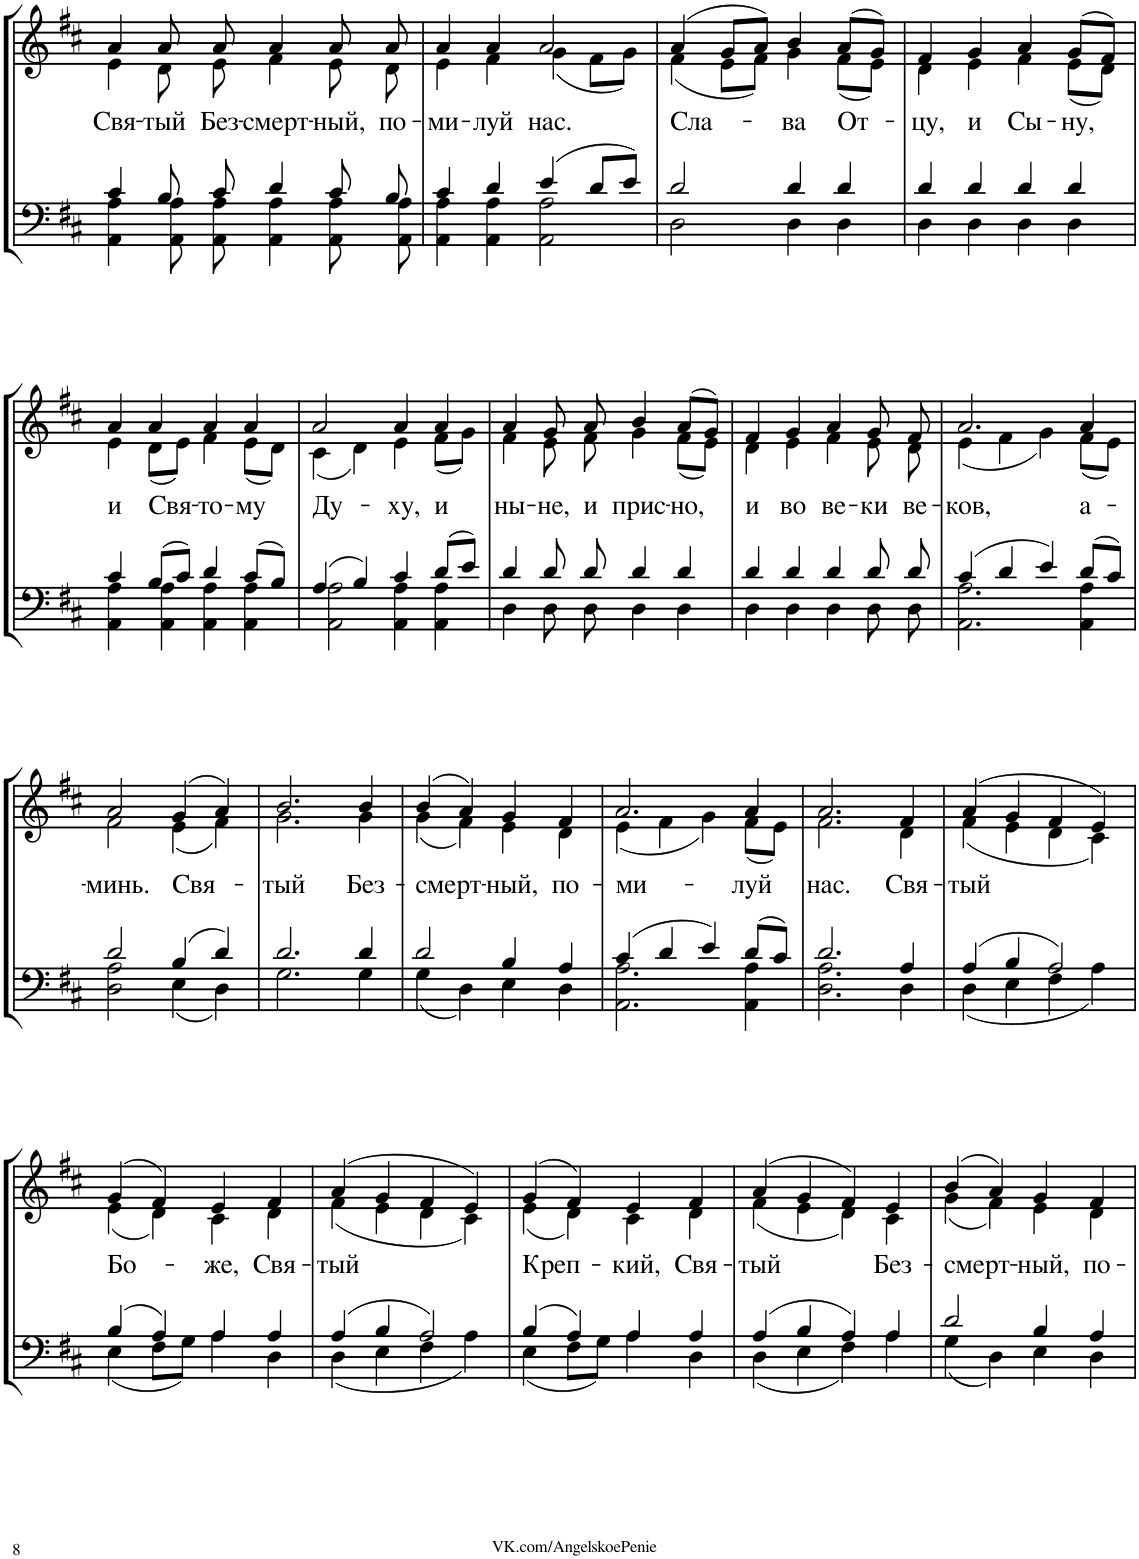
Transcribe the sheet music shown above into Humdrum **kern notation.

**kern	**kern	**text
*part1	*part1	*part1
*staff2	*staff1	*staff1
*I"Piano	*	*
*I'Pno.	*	*
!!LO:PB:g=z
*clefF4	*clefG2	*
*k[f#c#]	*k[f#c#]	*
*M2/2	*M2/2	*
*met(c|)	*met(c|)	*
=132	=132	=132
*^	*^	*
!	!	!	!	!LO:LY:b
4c#/	4AA\ 4A\	4a/	4e\	Свя-
!	!	!	!	!LO:LY:b
8B/	8AA\ 8A\	8a/	8d\	-тый
!	!	!	!	!LO:LY:b
8c#/	8AA\ 8A\	8a/	8e\	Без-
!	!	!	!	!LO:LY:b
4d/	4AA\ 4A\	4a/	4f#\	-смерт-
!	!	!	!	!LO:LY:b
8c#/	8AA\ 8A\	8a/	8e\	-ный,
!	!	!	!	!LO:LY:b
8B/	8AA\ 8A\	8a/	8d\	по-
=133	=133	=133	=133	=133
!	!	!	!	!LO:LY:b
4c#/	4AA\ 4A\	4a/	4e\	-ми-
!	!	!	!	!LO:LY:b
4d/	4AA\ 4A\	4a/	4f#\	-луй
!	!	!	!	!LO:LY:b
4e/	2AA\ 2A\	2a/	(4g\	нас.
8d/L	.	.	8f#\L	.
8e/J	.	.	8g\J)	.
=134	=134	=134	=134	=134
!	!	!	!	!LO:LY:b
2d/	2D\	(4a/	(4f#\	Сла-
.	.	8g/L	8e\L	.
.	.	8a/J)	8f#\J)	.
!	!	!	!	!LO:LY:b
4d/	4D\	4b/	4g\	-ва
!	!	!	!	!LO:LY:b
4d/	4D\	(8a/L	(8f#\L	От-
.	.	8g/J)	8e\J)	.
=135	=135	=135	=135	=135
!	!	!	!	!LO:LY:b
4d/	4D\	4f#/	4d\	-цу,
!	!	!	!	!LO:LY:b
4d/	4D\	4g/	4e\	и
!	!	!	!	!LO:LY:b
4d/	4D\	4a/	4f#\	Сы-
!	!	!	!	!LO:LY:b
4d/	4D\	(8g/L	(8e\L	-ну,
.	.	8f#/J)	8d\J)	.
!!LO:LB:g=z	!!
=136	=136	=136	=136	=136
!	!	!	!	!LO:LY:b
4c#/	4AA\ 4A\	4a/	4e\	и
!	!	!	!	!LO:LY:b
8B/L	4AA\ 4A\	4a/	(8d\L	Свя-
8c#/J	.	.	8e\J)	.
!	!	!	!	!LO:LY:b
4d/	4AA\ 4A\	4a/	4f#\	-то-
!	!	!	!	!LO:LY:b
8c#/L	4AA\ 4A\	4a/	(8e\L	-му
8B/J	.	.	8d\J)	.
=137	=137	=137	=137	=137
!	!	!	!	!LO:LY:b
4A/	2AA\ 2A\	2a/	(4c#\	Ду-
4B/	.	.	4d\)	.
!	!	!	!	!LO:LY:b
4c#/	4AA\ 4A\	4a/	4e\	-ху,
!	!	!	!	!LO:LY:b
8d/L	4AA\ 4A\	4a/	(8f#\L	и
8e/J	.	.	8g\J)	.
=138	=138	=138	=138	=138
!	!	!	!	!LO:LY:b
4d/	4D\	4a/	4f#\	ны-
!	!	!	!	!LO:LY:b
8d/	8D\	8g/	8e\	-не,
!	!	!	!	!LO:LY:b
8d/	8D\	8a/	8f#\	и
!	!	!	!	!LO:LY:b
4d/	4D\	4b/	4g\	прис-
!	!	!	!	!LO:LY:b
4d/	4D\	(8a/L	(8f#\L	-но,
.	.	8g/J)	8e\J)	.
=139	=139	=139	=139	=139
!	!	!	!	!LO:LY:b
4d/	4D\	4f#/	4d\	и
!	!	!	!	!LO:LY:b
4d/	4D\	4g/	4e\	во
!	!	!	!	!LO:LY:b
4d/	4D\	4a/	4f#\	ве-
!	!	!	!	!LO:LY:b
8d/	8D\	8g/	8e\	-ки
!	!	!	!	!LO:LY:b
8d/	8D\	8f#/	8d\	ве-
=140	=140	=140	=140	=140
!	!	!	!	!LO:LY:b
4c#/	2.AA\ 2.A\	2.a/	(4e\	-ков,
4d/	.	.	4f#\	.
4e/	.	.	4g\)	.
!	!	!	!	!LO:LY:b
8d/L	4AA\ 4A\	4a/	(8f#\L	а-
8c#/J	.	.	8e\J)	.
!!LO:LB:g=z	!!
=141	=141	=141	=141	=141
!	!	!	!	!LO:LY:b
2d/	2D\ 2A\	2a/	2f#\	-минь.
!	!	!	!	!LO:LY:b
4B/	4E\	(4g/	(4e\	Свя-
4d/	4D\	4a/)	4f#\)	.
=142	=142	=142	=142	=142
!	!	!	!	!LO:LY:b
2.d/	2.G\	2.b/	2.g\	-тый
!	!	!	!	!LO:LY:b
4d/	4G\	4b/	4g\	Без-
=143	=143	=143	=143	=143
!	!	!	!	!LO:LY:b
2d/	4G\	(4b/	(4g\	-смерт-
.	4D\	4a/)	4f#\)	.
!	!	!	!	!LO:LY:b
4B/	4E\	4g/	4e\	-ный,
!	!	!	!	!LO:LY:b
4A/	4D\	4f#/	4d\	по-
=144	=144	=144	=144	=144
!	!	!	!	!LO:LY:b
4c#/	2.AA\ 2.A\	2.a/	(4e\	-ми-
4d/	.	.	4f#\	.
4e/	.	.	4g\)	.
!	!	!	!	!LO:LY:b
8d/L	4AA\ 4A\	4a/	(8f#\L	-луй
8c#/J	.	.	8e\J)	.
=145	=145	=145	=145	=145
!	!	!	!	!LO:LY:b
2.d/	2.D\ 2.A\	2.a/	2.f#\	нас.
!	!	!	!	!LO:LY:b
4A/	4D\	4f#/	4d\	Свя-
=146	=146	=146	=146	=146
!	!	!	!	!LO:LY:b
4A/	4D\	(4a/	(4f#\	-тый
4B/	4E\	4g/	4e\	.
2A/	4F#\	4f#/	4d\	.
.	4A\	4e/)	4c#\)	.
!!LO:LB:g=z	!!
=147	=147	=147	=147	=147
!	!	!	!	!LO:LY:b
4B/	4E\	(4g/	(4e\	Бо-
4A/	8F#\L	4f#/)	4d\)	.
.	8G\J	.	.	.
!	!	!	!	!LO:LY:b
4A/	4A\	4e/	4c#\	-же,
!	!	!	!	!LO:LY:b
4A/	4D\	4f#/	4d\	Свя-
=148	=148	=148	=148	=148
!	!	!	!	!LO:LY:b
4A/	4D\	(4a/	(4f#\	-тый
4B/	4E\	4g/	4e\	.
2A/	4F#\	4f#/	4d\	.
.	4A\	4e/)	4c#\)	.
=149	=149	=149	=149	=149
!	!	!	!	!LO:LY:b
4B/	4E\	(4g/	(4e\	Креп-
4A/	8F#\L	4f#/)	4d\)	.
.	8G\J	.	.	.
!	!	!	!	!LO:LY:b
4A/	4A\	4e/	4c#\	-кий,
!	!	!	!	!LO:LY:b
4A/	4D\	4f#/	4d\	Свя-
=150	=150	=150	=150	=150
!	!	!	!	!LO:LY:b
4A/	4D\	(4a/	(4f#\	-тый
4B/	4E\	4g/	4e\	.
4A/	4F#\	4f#/)	4d\)	.
!	!	!	!	!LO:LY:b
4A/	4A\	4e/	4c#\	Без-
=151	=151	=151	=151	=151
!	!	!	!	!LO:LY:b
2d/	4G\	(4b/	(4g\	-смерт-
.	4D\	4a/)	4f#\)	.
!	!	!	!	!LO:LY:b
4B/	4E\	4g/	4e\	-ный,
!	!	!	!	!LO:LY:b
4A/	4D\	4f#/	4d\	по-
*v	*v	*	*	*
*	*v	*v	*
=	=	=
*-	*-	*-
